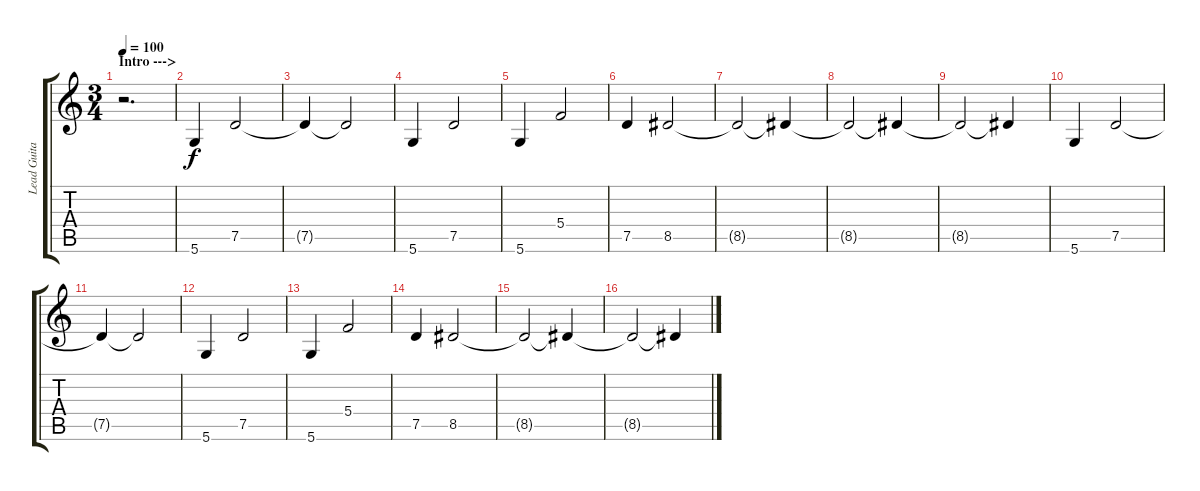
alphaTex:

\track ("Lead Guitar" "Lead Guita") {instrument distortionguitar}
\staff {score tabs}
\tuning (D4 A3 F3 C3 G2 D2) {hide}
\ts (3 4)
\section ("" "Intro --->")
\tempo 100
\clef g2
\ks c
r.2{d dy f volume 0 instrument distortionguitar} |
5.6.4{volume 10} 7.5.2 |
7.5{t}.4 7.5{t}.2 |
5.6.4{volume 12} 7.5.2 |
5.6.4 5.4.2 |
7.5.4 8.5.2 |
8.5{t}.2 8.5{t}.4 |
8.5{t}.2 8.5{t}.4 |
8.5{t}.2 8.5{t}.4 |
5.6.4 7.5.2 |
7.5{t}.4 7.5{t}.2 |
5.6.4 7.5.2 |
5.6.4 5.4.2 |
7.5.4 8.5.2 |
8.5{t}.2 8.5{t}.4 |
8.5{t}.2 8.5{t}.4
